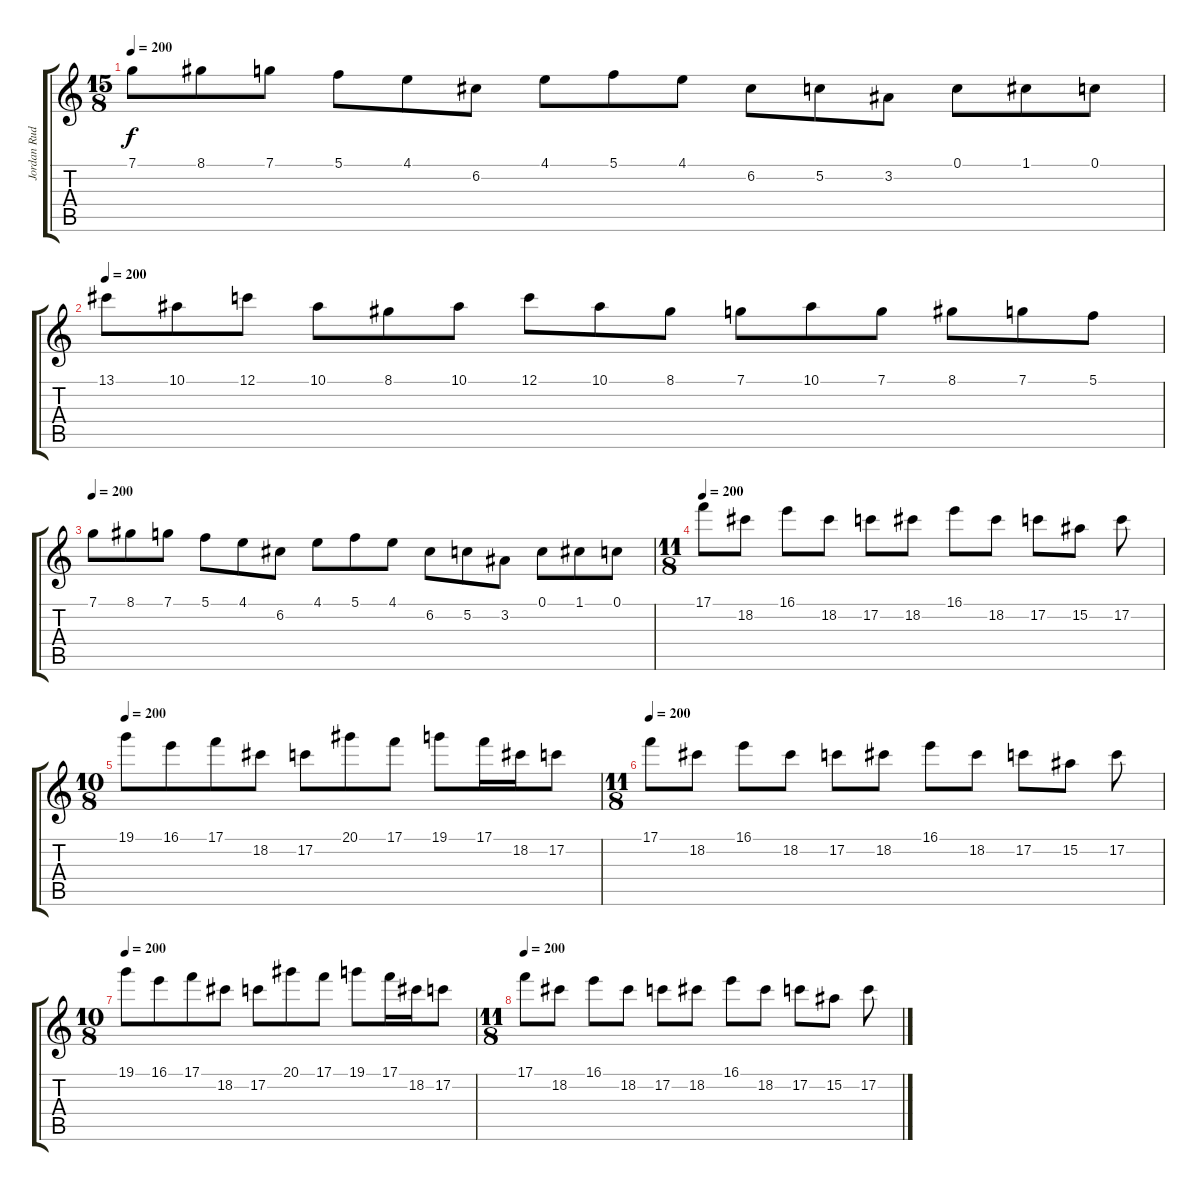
\track ("Jordan Rudess" "Jordan Rud") {instrument lead1square}
\staff {score tabs}
\tuning (C5 G4 Eb4 Bb3 F3 C3) {hide}
\ts (15 8)
\tempo 200
\clef g2
\ks c
7.1.8{dy f} 8.1.8 7.1.8 5.1.8 4.1.8 6.2.8 4.1.8 5.1.8 4.1.8 6.2.8 5.2.8 3.2.8 0.1.8 1.1.8 0.1.8 |
\tempo 200
13.1.8 10.1.8 12.1.8 10.1.8 8.1.8 10.1.8 12.1.8 10.1.8 8.1.8 7.1.8 10.1.8 7.1.8 8.1.8 7.1.8 5.1.8 |
\tempo 200
7.1.8 8.1.8 7.1.8 5.1.8 4.1.8 6.2.8 4.1.8 5.1.8 4.1.8 6.2.8 5.2.8 3.2.8 0.1.8 1.1.8 0.1.8 |
\ts (11 8)
\tempo 200
17.1.8 18.2.8 16.1.8 18.2.8 17.2.8 18.2.8 16.1.8 18.2.8 17.2.8 15.2.8 17.2.8 |
\ts (10 8)
\tempo 200
19.1.8 16.1.8 17.1.8 18.2.8 17.2.8 20.1.8 17.1.8 19.1.8 17.1.16 18.2.16 17.2.8 |
\ts (11 8)
\tempo 200
17.1.8 18.2.8 16.1.8 18.2.8 17.2.8 18.2.8 16.1.8 18.2.8 17.2.8 15.2.8 17.2.8 |
\ts (10 8)
\tempo 200
19.1.8 16.1.8 17.1.8 18.2.8 17.2.8 20.1.8 17.1.8 19.1.8 17.1.16 18.2.16 17.2.8 |
\ts (11 8)
\tempo 200
17.1.8 18.2.8 16.1.8 18.2.8 17.2.8 18.2.8 16.1.8 18.2.8 17.2.8 15.2.8 17.2.8
